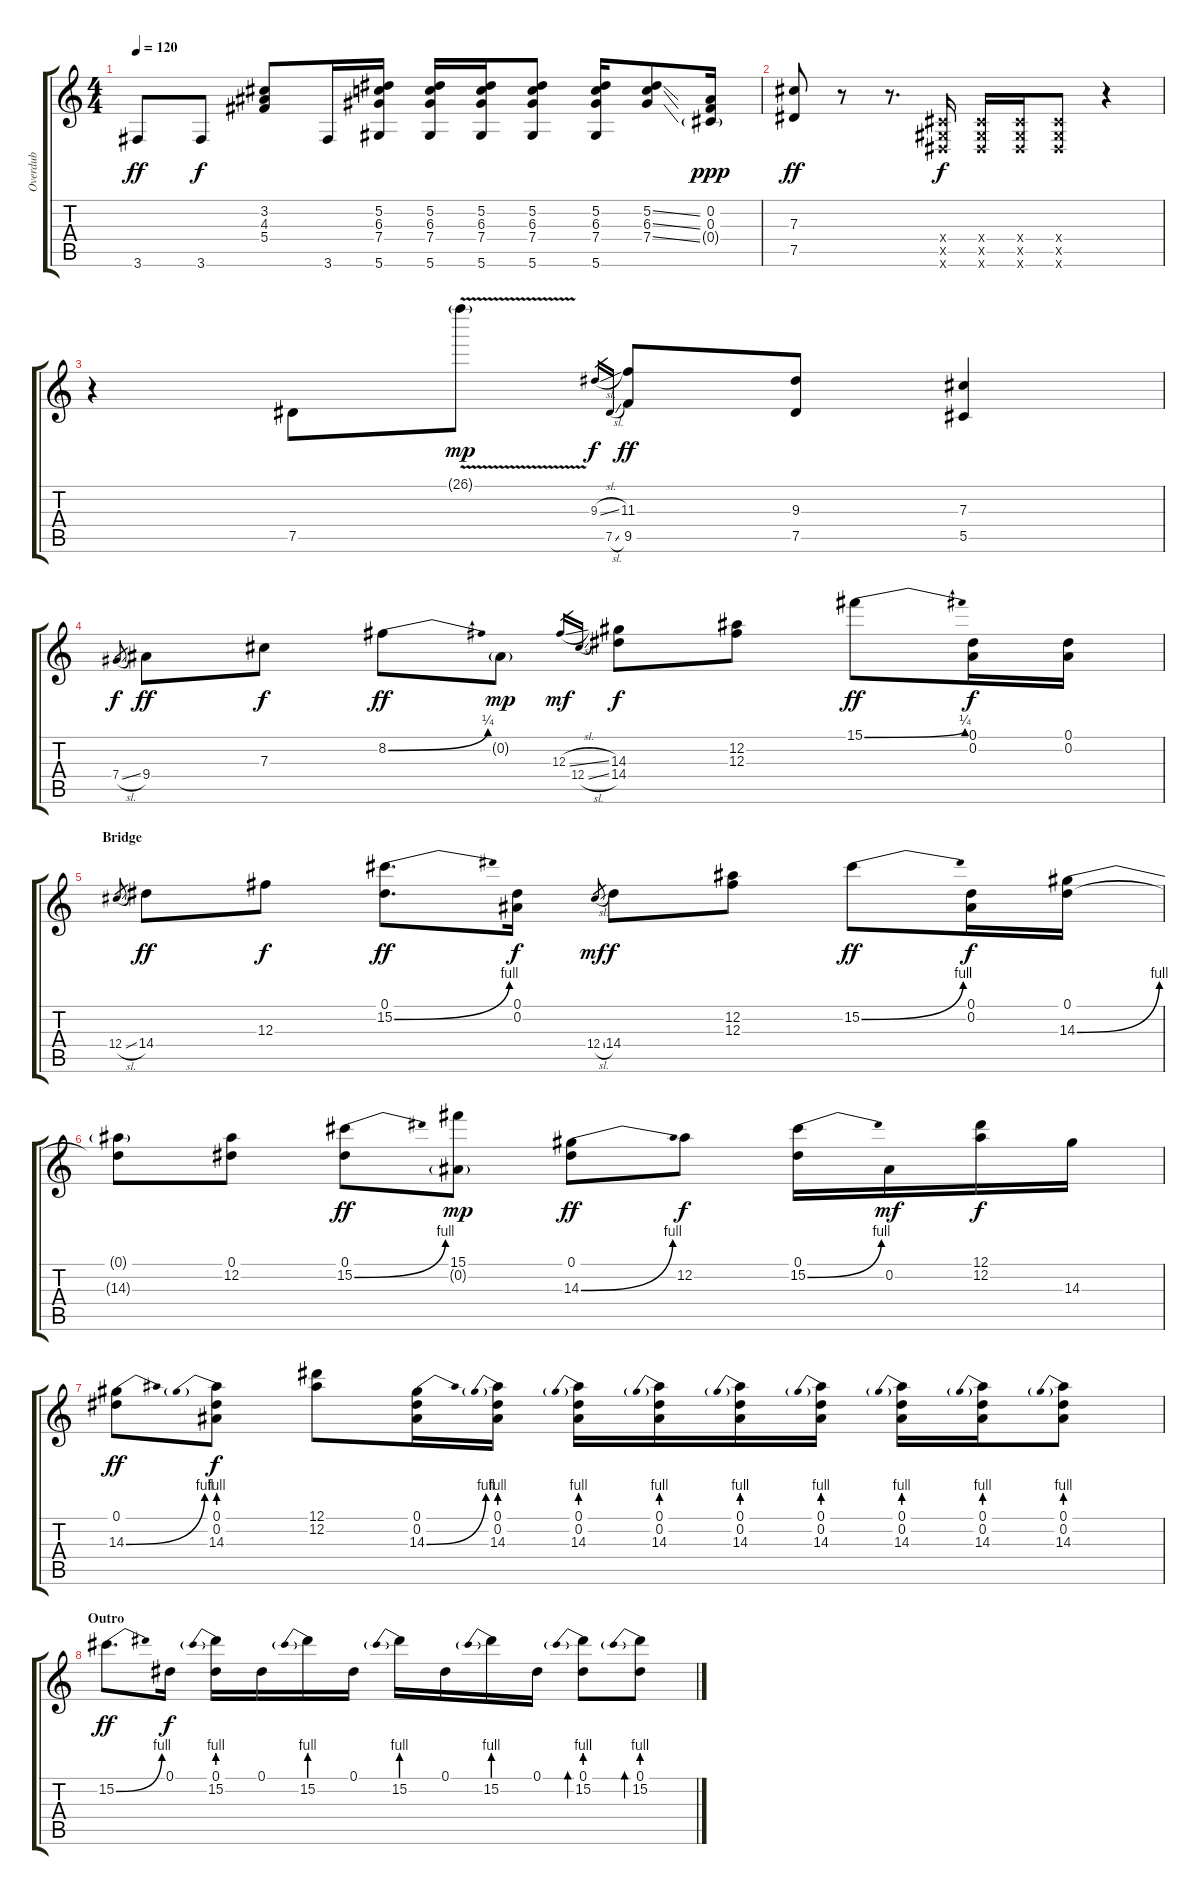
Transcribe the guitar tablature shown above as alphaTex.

\track ("Overdub" "Overdub") {instrument fretlessbass}
\staff {score tabs}
\tuning (Eb4 Bb3 Gb3 Db3 Ab2 Eb2) {hide}
\ts (4 4)
\tempo 120
\clef g2
\ks c
3.6.8{dy ff} 3.6.8{dy f} (3.2 4.3 5.4).8 3.6.16 (5.2 6.3 7.4 5.6).16 (5.2 6.3 7.4 5.6).16 (5.2 6.3 7.4 5.6).16 (5.2 6.3 7.4 5.6).8 (5.2 6.3 7.4 5.6).16 (5.2{ss} 6.3{ss} 7.4{ss}).8 (0.2 0.3 0.4{g}).16{dy ppp} |
(7.3 7.5).8{dy ff} r.8 r.8{d} (0.4{x} 0.5{x} 0.6{x}).16{dy f} (0.4{x} 0.5{x} 0.6{x}).16 (0.4{x} 0.5{x} 0.6{x}).16 (0.4{x} 0.5{x} 0.6{x}).8 r.4 |
r.4 7.5.8 26.1{v g}.8{dy mp} 9.3{sl}.16{gr dy f} 7.5{sl}.16{gr} (11.3 9.5).8{dy ff} (9.3 7.5).8 (7.3 5.5).4 |
7.4{sl}.8{gr dy f} 9.4.8{dy ff} 7.3.8{dy f} 8.2{be (bend 0 0 60 1)}.8{dy ff} 0.2{g}.8{dy mp} 12.3{sl}.16{gr dy mf} 12.4{sl}.16{gr} (14.3 14.4).8{dy f} (12.2 12.3).8 15.1{be (bend 0 0 60 1)}.8{dy ff} (0.1 0.2).16{dy f} (0.1 0.2).16 |
\section ("" "Bridge")
12.4{sl}.8{gr} 14.4.8{dy ff} 12.3.8{dy f} (0.1 15.2{be (bend 0 0 60 4)}).8{d dy ff} (0.1 0.2).16{dy f} 12.4{sl}.8{gr dy mf} 14.4.8{dy f} (12.2 12.3).8 15.2{be (bend 0 0 60 4)}.8{dy ff} (0.1 0.2).16{dy f} (0.1 14.3{be (bend 0 0 60 4)}).16 |
(0.1{t} 14.3{t}).8 (0.1 12.2).8 (0.1 15.2{be (bend 0 0 60 4)}).8{dy ff} (15.1 0.2{g}).8{dy mp} (0.1 14.3{be (bend 0 0 60 4)}).8{dy ff} 12.2.8{dy f} (0.1 15.2{be (bend 0 0 60 4)}).16 0.2.16{dy mf} (12.1 12.2).16{dy f} 14.3.16 |
(0.1 14.3{be (bend 0 0 60 4)}).8{dy ff} (0.1 0.2 14.3{be (prebend 0 4 60 4)}).8{dy f} (12.1 12.2).8 (0.1 0.2 14.3{be (bend 0 0 60 4)}).16 (0.1 0.2 14.3{be (prebend 0 4 60 4)}).16 (0.1 0.2 14.3{be (prebend 0 4 60 4)}).16 (0.1 0.2 14.3{be (prebend 0 4 60 4)}).16 (0.1 0.2 14.3{be (prebend 0 4 60 4)}).16 (0.1 0.2 14.3{be (prebend 0 4 60 4)}).16 (0.1 0.2 14.3{be (prebend 0 4 60 4)}).16 (0.1 0.2 14.3{be (prebend 0 4 60 4)}).16 (0.1 0.2 14.3{be (prebend 0 4 60 4)}).8 |
\section ("" "Outro")
15.2{be (bend 0 0 60 4)}.8{d dy ff} 0.1.16{dy f} (0.1 15.2{be (prebend 0 4 60 4)}).16 0.1.16 15.2{be (prebend 0 4 60 4)}.16 0.1.16 15.2{be (prebend 0 4 60 4)}.16 0.1.16 15.2{be (prebend 0 4 60 4)}.16 0.1.16 (0.1 15.2{be (prebend 0 4 60 4)}).8{bd 240} (0.1 15.2{be (prebend 0 4 60 4)}).8{bd 240}
